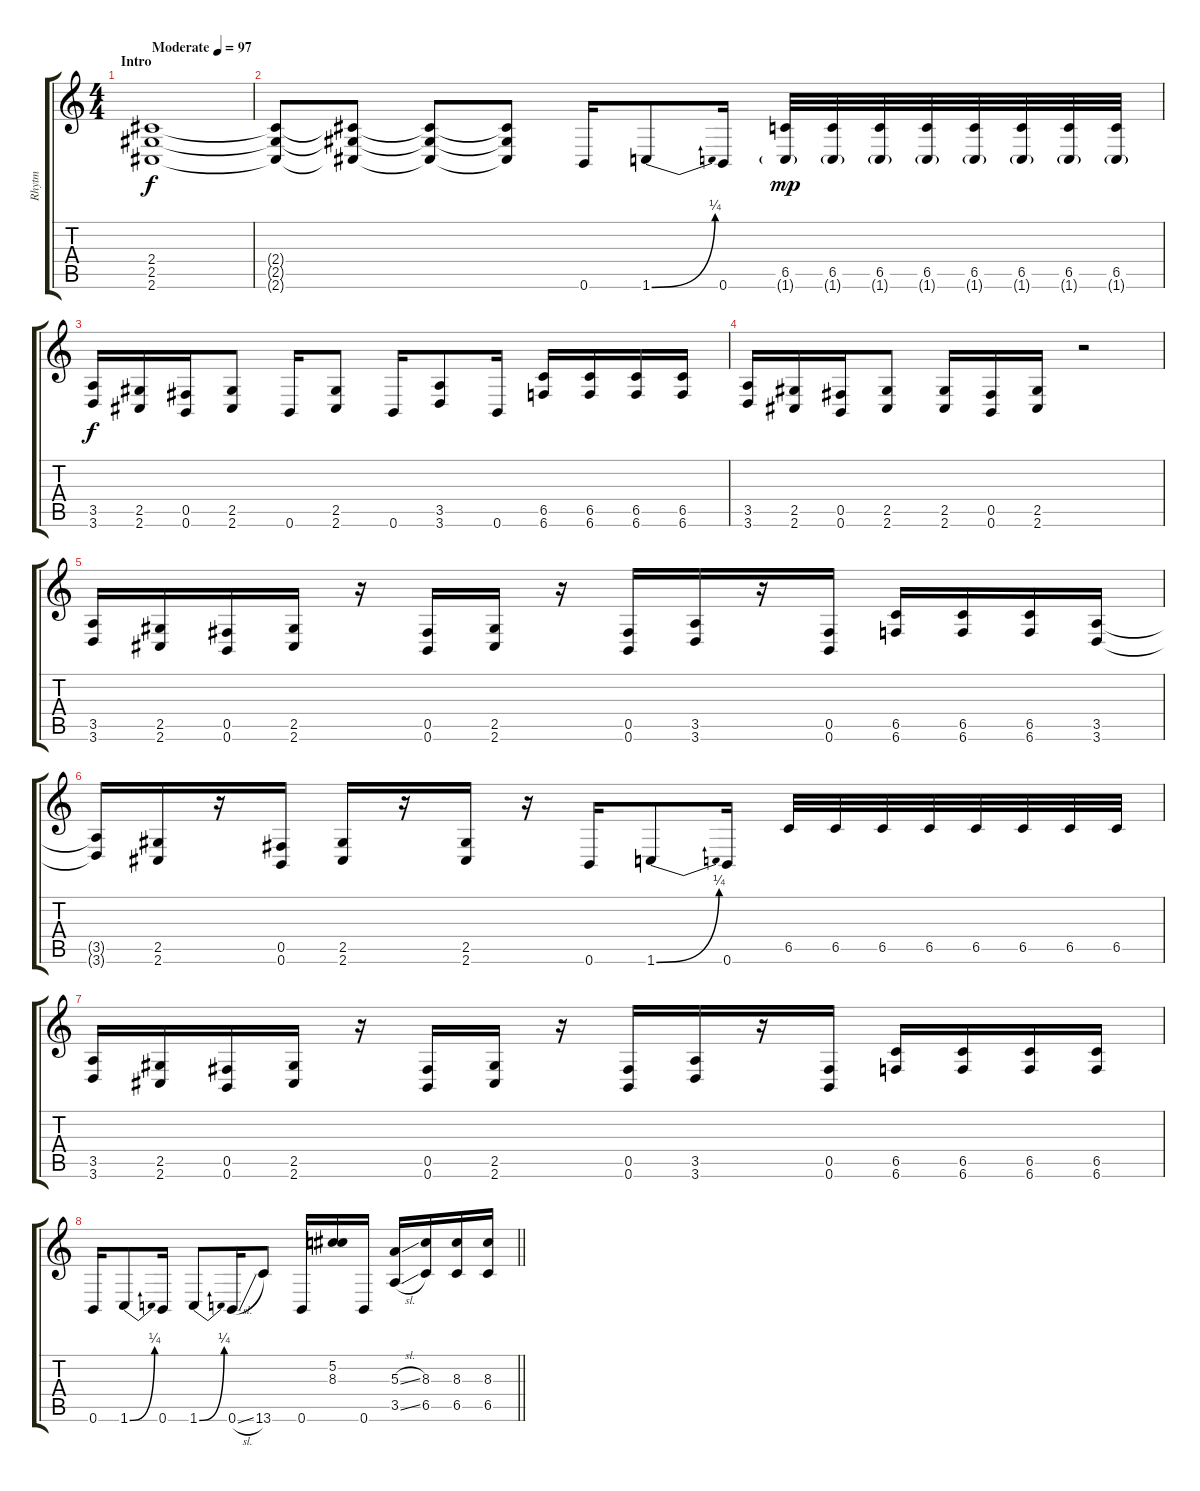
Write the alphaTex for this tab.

\track ("Rhytm" "Rhytm") {instrument distortionguitar}
\staff {score tabs}
\tuning (Db4 Ab3 E3 B2 Gb2 B1) {hide}
\ts (4 4)
\section ("" "Intro")
\tempo (97 "Moderate")
\clef g2
\ks c
(2.4 2.5 2.6).1{dy f instrument distortionguitar} |
(2.4{t} 2.5{t} 2.6{t}).8 (2.4{t} 2.5{t} 2.6{t}).8 (2.4{t} 2.5{t} 2.6{t}).8 (2.4{t} 2.5{t} 2.6{t}).8 0.6.16 1.6{be (bend 0 0 60 1)}.8 0.6.16 (6.5 1.6{g}).32{dy mp} (6.5 1.6{g}).32 (6.5 1.6{g}).32 (6.5 1.6{g}).32 (6.5 1.6{g}).32 (6.5 1.6{g}).32 (6.5 1.6{g}).32 (6.5 1.6{g}).32 |
(3.5 3.6).16{dy f} (2.5 2.6).16 (0.5 0.6).16 (2.5 2.6).8 0.6.16 (2.5 2.6).8 0.6.16 (3.5 3.6).8 0.6.16 (6.5 6.6).16 (6.5 6.6).16 (6.5 6.6).16 (6.5 6.6).16 |
(3.5 3.6).16 (2.5 2.6).16 (0.5 0.6).16 (2.5 2.6).8 (2.5 2.6).16 (0.5 0.6).16 (2.5 2.6).16 r.2 |
(3.5 3.6).16 (2.5 2.6).16 (0.5 0.6).16 (2.5 2.6).16 r.16 (0.5 0.6).16 (2.5 2.6).16 r.16 (0.5 0.6).16 (3.5 3.6).16 r.16 (0.5 0.6).16 (6.5 6.6).16 (6.5 6.6).16 (6.5 6.6).16 (3.5 3.6).16 |
(3.5{t} 3.6{t}).16 (2.5 2.6).16 r.16 (0.5 0.6).16 (2.5 2.6).16 r.16 (2.5 2.6).16 r.16 0.6.16 1.6{be (bend 0 0 60 1)}.8 0.6.16 6.5.32 6.5.32 6.5.32 6.5.32 6.5.32 6.5.32 6.5.32 6.5.32 |
(3.5 3.6).16 (2.5 2.6).16 (0.5 0.6).16 (2.5 2.6).16 r.16 (0.5 0.6).16 (2.5 2.6).16 r.16 (0.5 0.6).16 (3.5 3.6).16 r.16 (0.5 0.6).16 (6.5 6.6).16 (6.5 6.6).16 (6.5 6.6).16 (6.5 6.6).16 |
\barLineRight lightlight
0.6.16 1.6{be (bend 0 0 60 1)}.8 0.6.16 1.6{be (bend 0 0 60 1)}.8 0.6{sl}.16 13.6.8 0.6.16 (5.2 8.3).16 0.6.16 (5.3{sl} 3.5{sl}).16 (8.3 6.5).16 (8.3 6.5).16 (8.3 6.5).16
